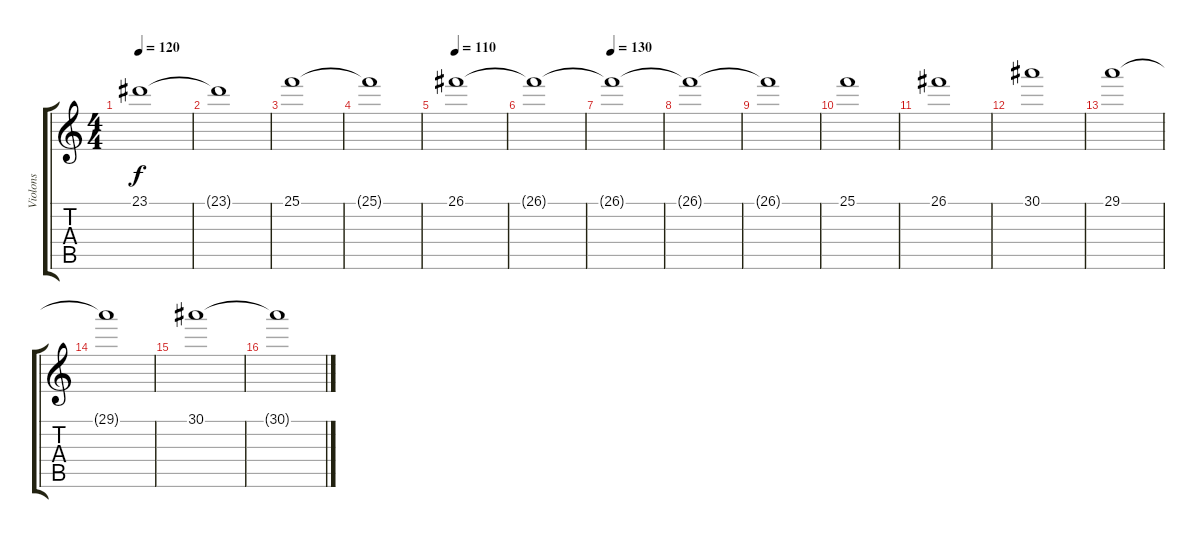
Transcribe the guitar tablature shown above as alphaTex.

\track ("Violons" "Violons") {instrument stringensemble2}
\staff {score tabs}
\tuning (E4 B3 G3 D3 A2 E2) {hide}
\ts (4 4)
\tempo 120
\clef g2
\ks c
23.1{t}.1{dy f} |
23.1{t}.1 |
25.1.1{volume 7} |
25.1{t}.1 |
\tempo 110
26.1.1{volume 7} |
26.1{t}.1 |
\tempo 130
26.1{t}.1 |
26.1{t}.1 |
26.1{t}.1 |
25.1.1{volume 7} |
26.1.1{volume 7} |
30.1.1{volume 7} |
29.1.1{volume 7} |
29.1{t}.1 |
30.1.1{volume 7} |
30.1{t}.1
